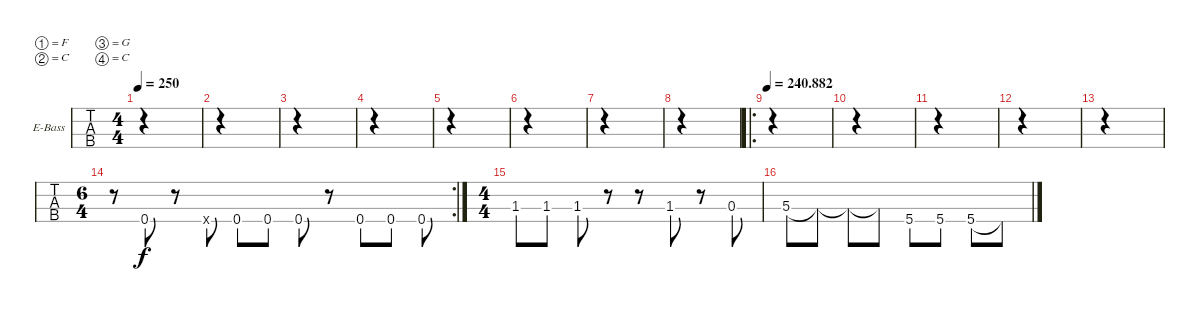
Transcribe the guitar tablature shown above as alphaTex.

\bracketExtendMode groupsimilarinstruments
\firstSystemTrackNameOrientation horizontal
\otherSystemsTrackNameOrientation horizontal
\track ("Electric Bass" "E-Bass") {instrument electricbassfinger}
\staff {tabs}
\tuning (F2 C2 G1 C1)
\ts (4 4)
\tempo 250
\clef f4
\ks c
|
|
|
|
|
|
|
|
\ro
\tempo
240.882 |
|
|
|
|
\rc 2
\ts (6 4)
r.8 0.4.8 r.8 0.4{x}.8 0.4.8 0.4.8 0.4.8 r.8 0.4.8 0.4.8 0.4.8 |
\ts (4 4)
1.3.8 1.3.8 1.3.8 r.8 r.8 1.3.8 r.8 0.3.8 |
5.3.8 5.3{t}.8 5.3{t}.8 5.3{t}.8 5.4.8 5.4.8 5.4.8 5.4{t}.8
